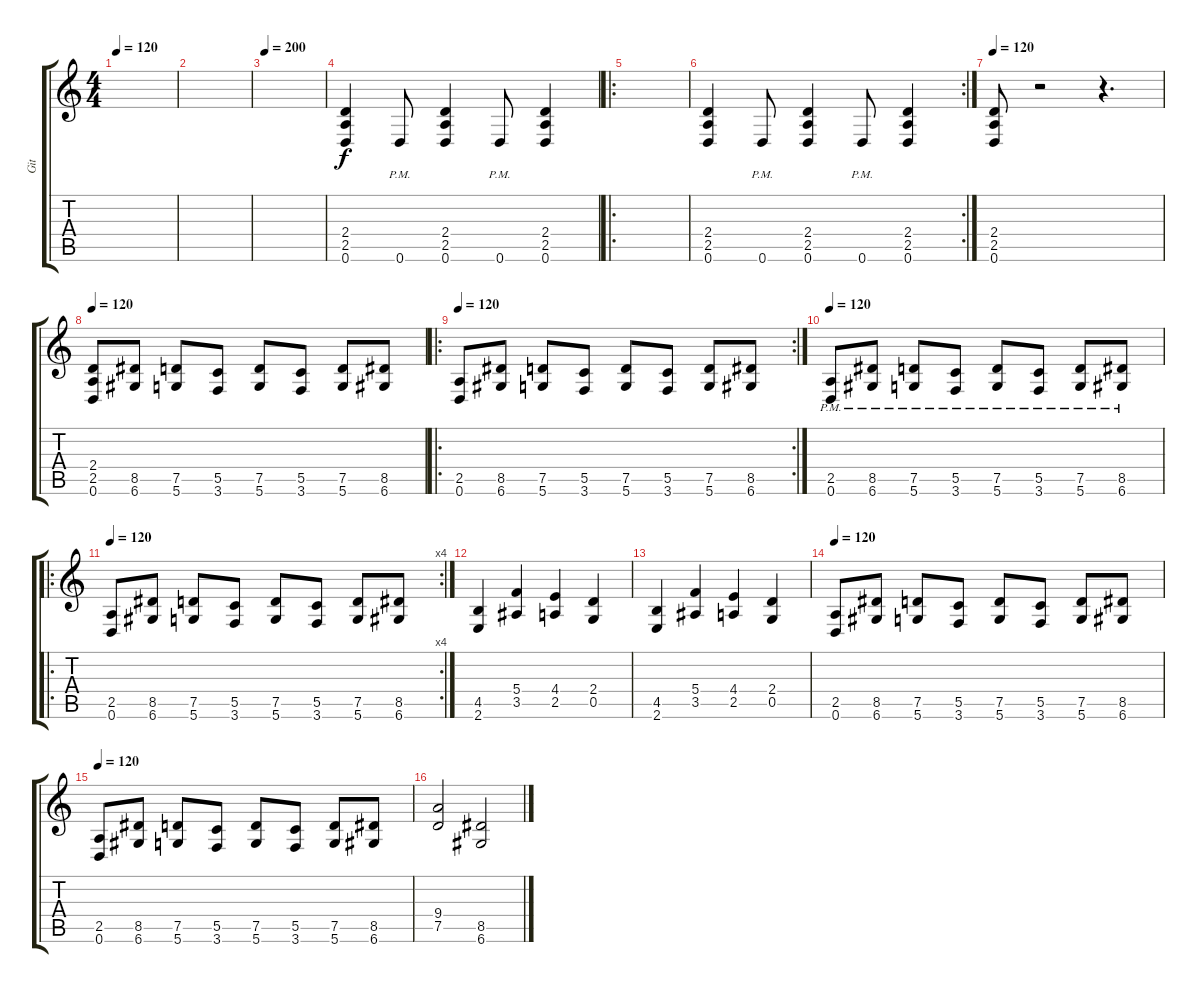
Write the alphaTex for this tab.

\track ("Git" "Git") {instrument distortionguitar}
\staff {score tabs}
\tuning (D4 A3 F3 C3 G2 D2) {hide}
\ts (4 4)
\tempo 120
\tempo 200
\tempo 120
\clef g2
\ks c
|
|
\tempo 200
|
(2.4 2.5 0.6).4 0.6{pm}.8 (2.4 2.5 0.6).4 0.6{pm}.8 (2.4 2.5 0.6).4 |
\ro
|
\rc 2
(2.4 2.5 0.6).4 0.6{pm}.8 (2.4 2.5 0.6).4 0.6{pm}.8 (2.4 2.5 0.6).4 |
\tempo 120
(2.4 2.5 0.6).8 r.2 r.4{d} |
\tempo 120
(2.4 2.5 0.6).8 (8.5 6.6).8 (7.5 5.6).8 (5.5 3.6).8 (7.5 5.6).8 (5.5 3.6).8 (7.5 5.6).8 (8.5 6.6).8 |
\ro
\rc 2
\tempo 120
(2.5 0.6).8 (8.5 6.6).8 (7.5 5.6).8 (5.5 3.6).8 (7.5 5.6).8 (5.5 3.6).8 (7.5 5.6).8 (8.5 6.6).8 |
\tempo 120
(2.5{pm} 0.6{pm}).8 (8.5{pm} 6.6{pm}).8 (7.5{pm} 5.6{pm}).8 (5.5{pm} 3.6{pm}).8 (7.5{pm} 5.6{pm}).8 (5.5{pm} 3.6{pm}).8 (7.5{pm} 5.6{pm}).8 (8.5{pm} 6.6{pm}).8 |
\ro
\rc 4
\tempo 120
(2.5 0.6).8 (8.5 6.6).8 (7.5 5.6).8 (5.5 3.6).8 (7.5 5.6).8 (5.5 3.6).8 (7.5 5.6).8 (8.5 6.6).8 |
(4.5 2.6).4 (5.4 3.5).4 (4.4 2.5).4 (2.4 0.5).4 |
(4.5 2.6).4 (5.4 3.5).4 (4.4 2.5).4 (2.4 0.5).4 |
\tempo 120
(2.5 0.6).8 (8.5 6.6).8 (7.5 5.6).8 (5.5 3.6).8 (7.5 5.6).8 (5.5 3.6).8 (7.5 5.6).8 (8.5 6.6).8 |
\tempo 120
(2.5 0.6).8 (8.5 6.6).8 (7.5 5.6).8 (5.5 3.6).8 (7.5 5.6).8 (5.5 3.6).8 (7.5 5.6).8 (8.5 6.6).8 |
(9.4 7.5).2 (8.5 6.6).2
